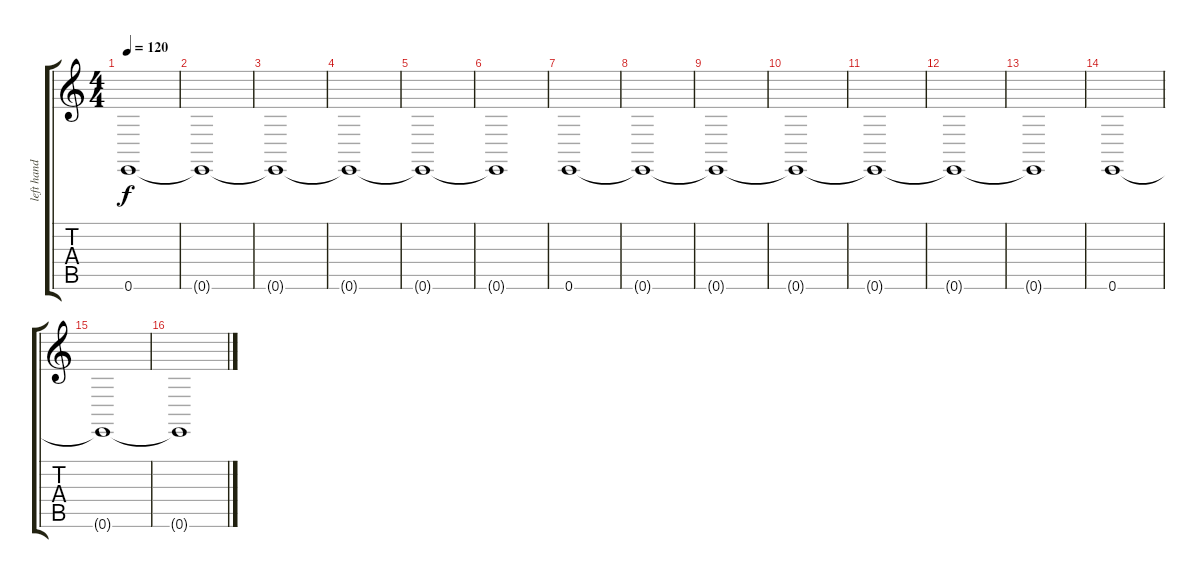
\track ("left hand " "left hand ") {instrument lead2sawtooth}
\staff {score tabs}
\tuning (E4 B3 G3 D3 A2 E2) {hide}
\ts (4 4)
\tempo 120
\clef g2
\ks c
0.6{t}.1{dy f} |
0.6{t}.1 |
0.6{t}.1 |
0.6{t}.1 |
0.6{t}.1 |
0.6{t}.1 |
0.6.1 |
0.6{t}.1 |
0.6{t}.1 |
0.6{t}.1 |
0.6{t}.1 |
0.6{t}.1 |
0.6{t}.1 |
0.6.1 |
0.6{t}.1 |
0.6{t}.1
